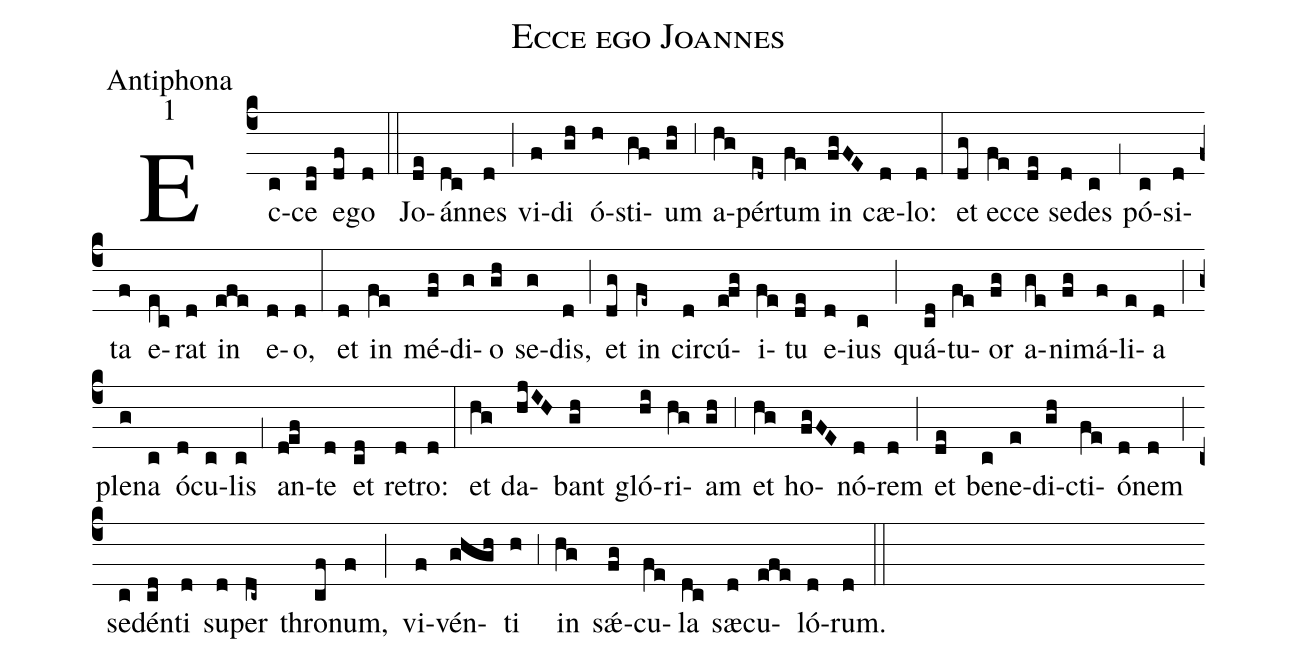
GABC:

name:Ecce ego Joannes;
office-part:Antiphona;
mode:1;
%%
(c4) Ec(c)ce(cd) e(df)go(d) (::)
Jo(de)án(dc)nes(d) (;) vi(f)di(gh) ó(h)sti(gf)um(gh) (,3) a(hg)pér(ed~)tum(fe) in(fgFE) cæ(d)lo:(d) (:)
et(dg) ec(fe)ce(de) se(d)des(c) (,1) pó(c)si(d)ta(f) e(ec)rat(d) in(efe) e(d)o,(d) (:)
et(d) in(fe) mé(fg)di(g)o(gh) se(g)dis,(d) (;) et(dg) in(fe~) cir(d)cú(e!fg)i(fe)tu(de) e(d)ius(c) (;) quá(cd)tu(fe)or(fg) a(ge)ni(fg)má(f)li(e)a(d) (;) ple(g)na(c) ó(d)cu(c)lis(c) (,1) an(d!ef)te(d) et(cd) re(d)tro:(d) (:)
et(hg) da(hjIH)bant(gh) gló(hi)ri(hg)am(gh) (,3) et(hg) ho(fgFE)nó(d)rem(d) (;) et(de) be(c)ne(e)di(gh)cti(fe)ó(d)nem(d) (;) se(c)dén(cd)ti(d) su(d)per(dc~) thro(cf)num,(f) (;) vi(f)vén(ghgh)ti(h) (,3) in(hg) s{<sp>'ae</sp>}(fg)cu(fe)la(dc) sæ(d)cu(efe)ló(d)rum.(d) (::)
